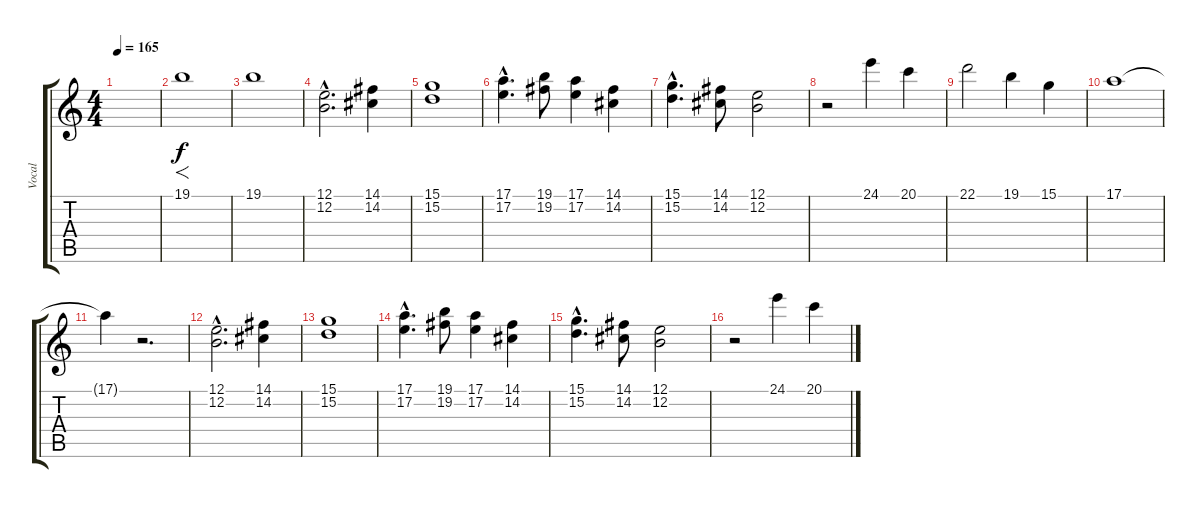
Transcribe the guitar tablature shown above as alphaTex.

\track ("Vocal" "Vocal") {instrument lead6voice}
\staff {score tabs}
\tuning (E4 B3 G3 D3 A2 E2) {hide}
\ts (4 4)
\tempo 165
\clef g2
\ks c
|
19.1.1{f} |
19.1.1 |
(12.1{hac} 12.2{hac}).2{d} (14.1 14.2).4 |
(15.1 15.2).1 |
(17.1{hac} 17.2{hac}).4{d} (19.1 19.2).8 (17.1 17.2).4 (14.1 14.2).4 |
(15.1{hac} 15.2{hac}).4{d} (14.1 14.2).8 (12.1 12.2).2 |
r.2 24.1.4 20.1.4 |
22.1.2 19.1.4 15.1.4 |
17.1.1 |
17.1{t}.4 r.2{d} |
(12.1{hac} 12.2{hac}).2{d} (14.1 14.2).4 |
(15.1 15.2).1 |
(17.1{hac} 17.2{hac}).4{d} (19.1 19.2).8 (17.1 17.2).4 (14.1 14.2).4 |
(15.1{hac} 15.2{hac}).4{d} (14.1 14.2).8 (12.1 12.2).2 |
r.2 24.1.4 20.1.4
